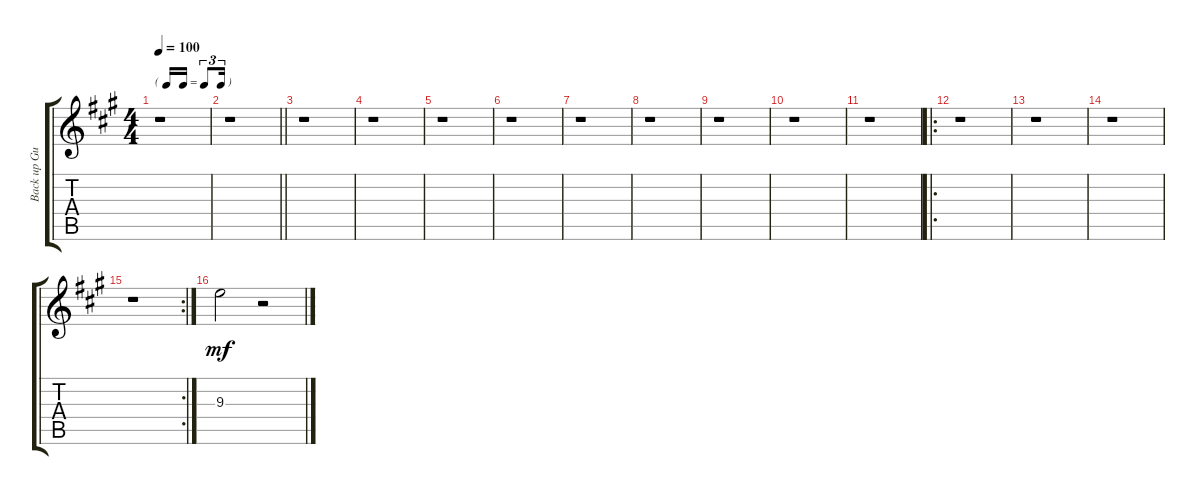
\track ("Back up Guitar" "Back up Gu") {instrument acousticguitarnylon}
\staff {score tabs}
\tuning (E4 B3 G3 D3 A2 E2) {hide}
\ts (4 4)
\tf triplet16th
\tempo 100
\clef g2
\ks a
r.1{dy mf} |
\barLineRight lightlight
r.1 |
r.1 |
r.1 |
r.1 |
r.1 |
r.1 |
r.1 |
r.1 |
r.1 |
r.1 |
\ro
r.1 |
r.1 |
r.1 |
\rc 2
r.1 |
9.3.2 r.2
